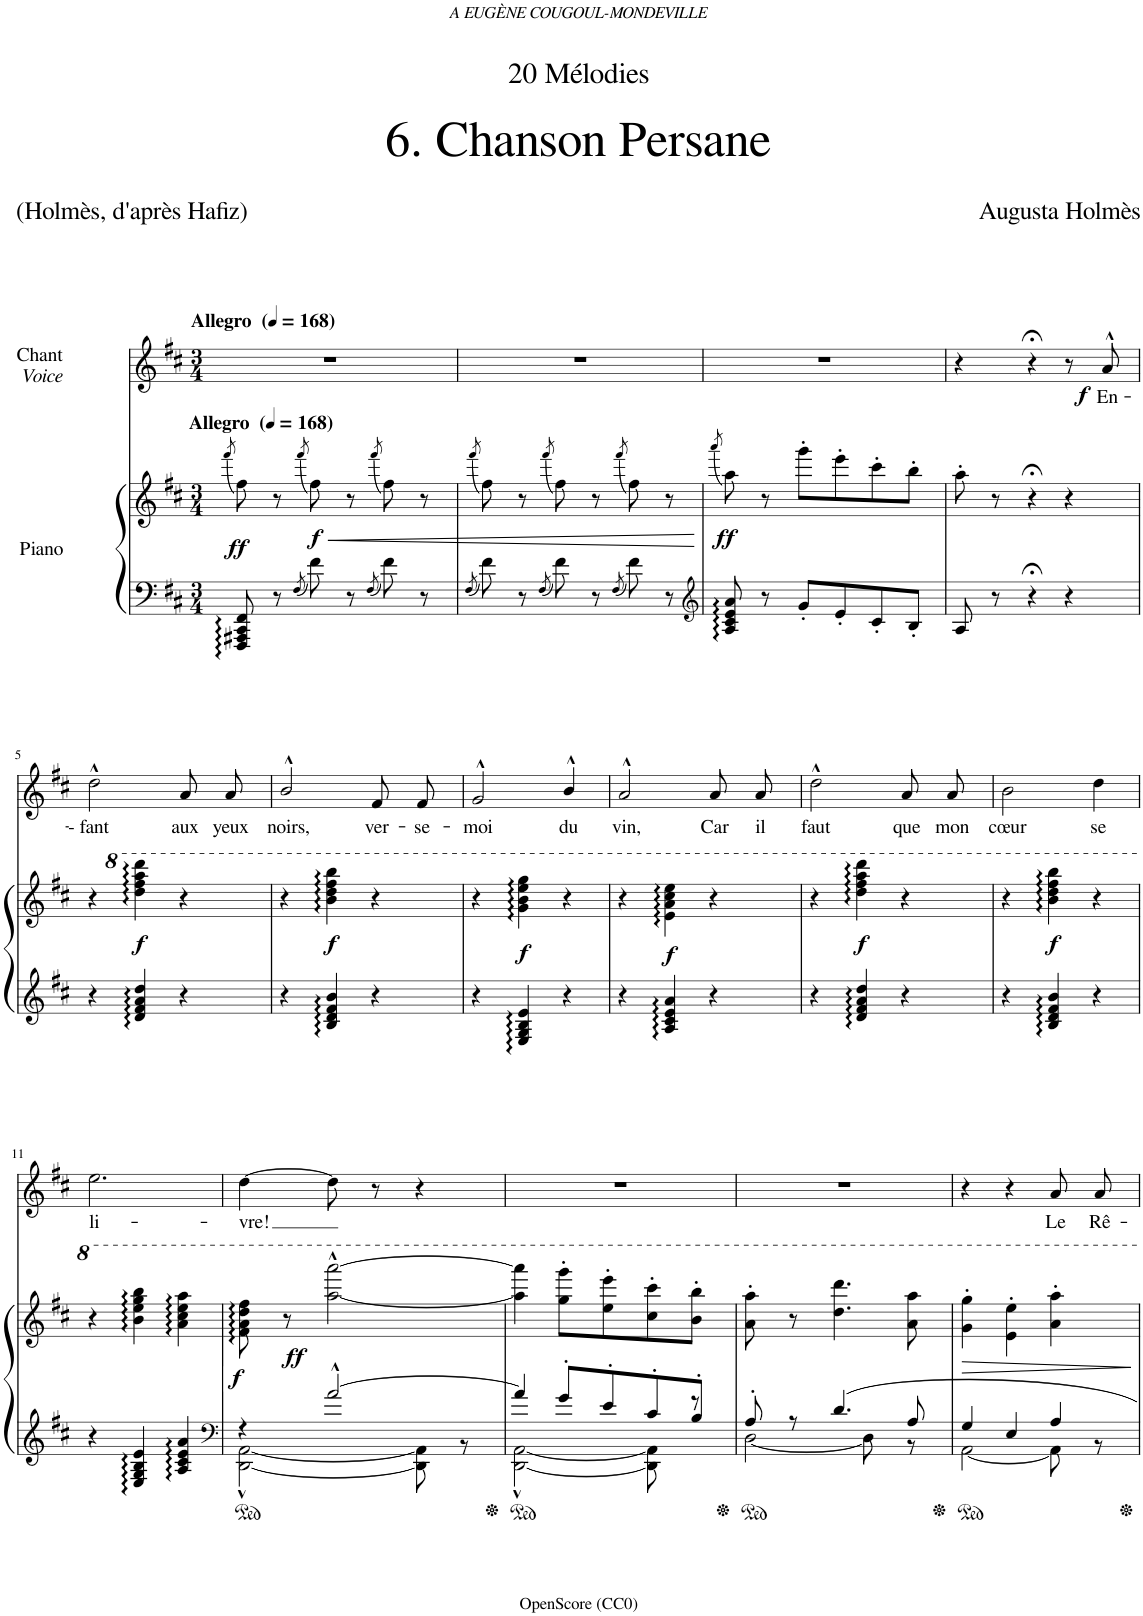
**kern	**kern	**dynam	**kern	**text	**dynam
*part2	*part2	*part2	*part1	*part1	*part1
*staff3	*staff2	*staff2/3	*staff1	*staff1	*staff1
*I"Piano	*	*	*I"Chant Voice	*	*
*I'Pno	*	*	*	*	*
*clefF4	*clefG2	*	*clefG2	*	*
*k[f#c#]	*k[f#c#]	*	*k[f#c#]	*	*
*M3/4	*M3/4	*	*M3/4	*	*
*MM168	*MM168	*	*MM168	*	*
=1	=1	=1	=1	=1	=1
.	(8qfff#/	.	.	.	.
!	!	!	!LO:TX:a:B:t=Allegro	!	!
!	!	!	!LO:TX:b:B:t=Allegro	!	!
!	!	!LO:DY:b	!	!	!
8FFF#/ 8AAA#X/ 8CC#/ 8FF#/	8ff#\)	ff	2.r	.	.
8r	8r	.	.	.	.
8qF#/	(8qfff#/	.	.	.	.
!	!	!LO:DY:b	!	!	!
8f#\	8ff#\)	f	.	.	.
8r	8r	.	.	.	.
8qF#/	(8qfff#/	.	.	.	.
8f#\	8ff#\)	.	.	.	.
8r	8r	.	.	.	.
=2	=2	=2	=2	=2	=2
8qF#/	(8qfff#/	.	.	.	.
8f#\	8ff#\)	.	2.r	.	.
8r	8r	.	.	.	.
8qF#/	(8qfff#/	.	.	.	.
8f#\	8ff#\)	.	.	.	.
8r	8r	.	.	.	.
8qF#/	(8qfff#/	.	.	.	.
8f#\	8ff#\)	.	.	.	.
8r	8r	.	.	.	.
=3	=3	=3	=3	=3	=3
*clefG2	*	*	*	*	*
.	(8qaaa/	.	.	.	.
!	!	!LO:DY:b	!	!	!
8A/ 8c#/ 8e/ 8a/	8aa\)	ff	2.r	.	.
8r	8r	.	.	.	.
8g'/L	8ggg'\L	.	.	.	.
8e'/	8eee'\	.	.	.	.
8c#'/	8ccc#'\	.	.	.	.
8B'/J	8bb'\J	.	.	.	.
=4	=4	=4	=4	=4	=4
8A/	8aa'\	.	4r	.	.
8r	8r	.	.	.	.
4r;<	4r;<	.	4r;<	.	.
4r	4r	.	8r	.	.
!	!	!	!	!LO:LY:b	!LO:DY:b
.	.	.	8a^^/	En-	f
!!LO:LB:g=z
=5	=5	=5	=5	=5	=5
!	!	!	!	!LO:LY:b	!
4r	4r	.	2dd^^\	-- fant	.
!	!	!LO:DY:b	!	!	!
4d/ 4f#/ 4a/ 4dd/	4ddd\ 4fff#\ 4aaa\ 4dddd\	f	.	.	.
!	!	!	!	!LO:LY:b	!
4r	4r	.	8a/L	aux	.
!	!	!	!	!LO:LY:b	!
.	.	.	8a/J	yeux	.
=6	=6	=6	=6	=6	=6
!	!	!	!	!LO:LY:b	!
4r	4r	.	2b^^/	noirs,	.
!	!	!LO:DY:b	!	!	!
4B/ 4d/ 4f#/ 4b/	4bb\ 4ddd\ 4fff#\ 4bbb\	f	.	.	.
!	!	!	!	!LO:LY:b	!
4r	4r	.	8f#/L	ver-	.
!	!	!	!	!LO:LY:b	!
.	.	.	8f#/J	-se-	.
=7	=7	=7	=7	=7	=7
!	!	!	!	!LO:LY:b	!
4r	4r	.	2g^^/	-moi	.
!	!	!LO:DY:b	!	!	!
4E/ 4G/ 4B/ 4e/	4gg\ 4bb\ 4eee\ 4ggg\	f	.	.	.
!	!	!	!	!LO:LY:b	!
4r	4r	.	4b^^/	du	.
=8	=8	=8	=8	=8	=8
!	!	!	!	!LO:LY:b	!
4r	4r	.	2a^^/	vin,	.
!	!	!LO:DY:b	!	!	!
4A/ 4c#/ 4e/ 4a/	4ee\ 4aa\ 4ccc#\ 4eee\	f	.	.	.
!	!	!	!	!LO:LY:b	!
4r	4r	.	8a/L	Car	.
!	!	!	!	!LO:LY:b	!
.	.	.	8a/J	il	.
=9	=9	=9	=9	=9	=9
!	!	!	!	!LO:LY:b	!
4r	4r	.	2dd^^\	faut	.
!	!	!LO:DY:b	!	!	!
4d/ 4f#/ 4a/ 4dd/	4ddd\ 4fff#\ 4aaa\ 4dddd\	f	.	.	.
!	!	!	!	!LO:LY:b	!
4r	4r	.	8a/L	que	.
!	!	!	!	!LO:LY:b	!
.	.	.	8a/J	mon	.
=10	=10	=10	=10	=10	=10
!	!	!	!	!LO:LY:b	!
4r	4r	.	2b\	cœur	.
!	!	!LO:DY:b	!	!	!
4B/ 4d/ 4f#/ 4b/	4bb\ 4ddd\ 4fff#\ 4bbb\	f	.	.	.
!	!	!	!	!LO:LY:b	!
4r	4r	.	4dd\	se	.
!!LO:LB:g=z
=11	=11	=11	=11	=11	=11
!	!	!	!	!LO:LY:b	!
4r	4r	.	2.ee\	li-	.
4E/ 4G/ 4B/ 4e/	4bb\ 4eee\ 4ggg\ 4bbb\	.	.	.	.
4A/ 4c#/ 4e/ 4a/	4aa\ 4ccc#\ 4eee\ 4aaa\	.	.	.	.
=12	=12	=12	=12	=12	=12
*clefF4	*	*	*	*	*
*^	*	*	*	*	*
!	!	!	!LO:DY:b	!	!LO:LY:b	!
4r	[2DD\^^ [2AA\^^	8ff#\ 8aa\ 8ddd\ 8fff#\	f	[4dd\	-vre!	.
!	!	!	!LO:DY:b	!	!	!
.	.	8r	ff	.	.	.
[2a^^/	.	[2aaa\^^ [2aaaa\^^	.	8dd\]	.	.
.	.	.	.	8r	.	.
.	8DD\] 8AA\]	.	.	4r	.	.
.	8r	.	.	.	.	.
=13	=13	=13	=13	=13	=13	=13
[2DD\^^ [2AA\^^	4a/]	4aaa\] 4aaaa\]	.	2.r	.	.
.	8g'>/L	8ggg\' 8gggg\'L	.	.	.	.
.	8e'>/	8eee\' 8eeee\'	.	.	.	.
8DD\] 8AA\]	8c#'>/	8ccc#\' 8cccc#\'	.	.	.	.
8r	8B'>/J	8bb\' 8bbb\'J	.	.	.	.
=14	=14	=14	=14	=14	=14	=14
8A'/	[2D\	8aa\' 8aaa\'	.	2.r	.	.
8r	.	8r	.	.	.	.
4.d/	.	4.ddd\ 4.dddd\	.	.	.	.
.	8D\]	.	.	.	.	.
8A/	8r	8aa\ 8aaa\	.	.	.	.
=15	=15	=15	=15	=15	=15	=15
4G/	[2AA\	4gg\' 4ggg\'	.	4r	.	.
4E/	.	4ee\' 4eee\'	.	4r	.	.
!	!	!	!	!	!LO:LY:b	!
4A/	8AA\]	4aa\' 4aaa\'	.	8a/L	Le	.
!	!	!	!	!	!LO:LY:b	!
.	8r	.	.	8a/J	Rê-	.
*v	*v	*	*	*	*	*
=	=	=	=	=	=
*-	*-	*-	*-	*-	*-
